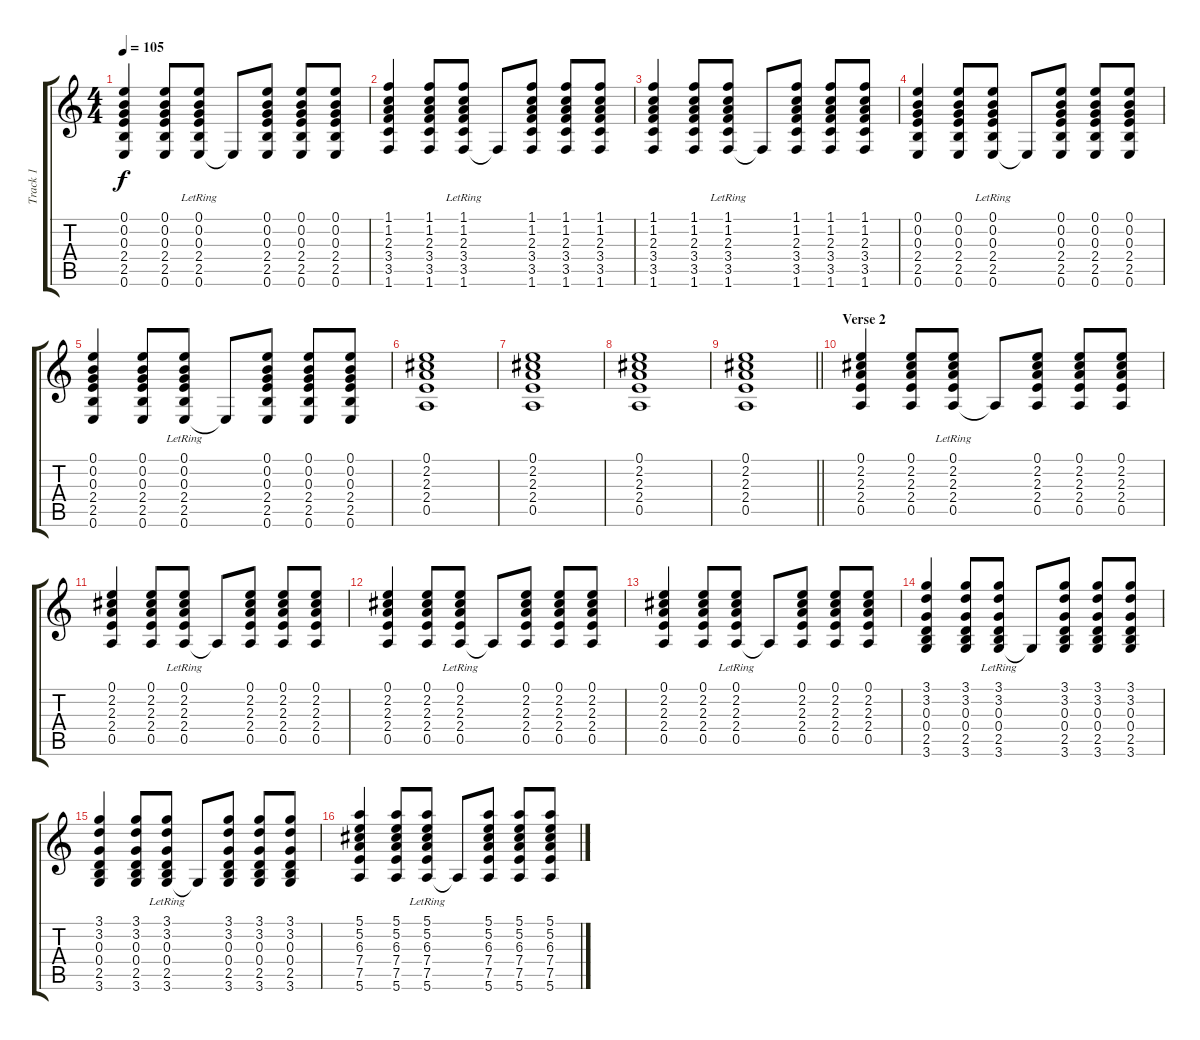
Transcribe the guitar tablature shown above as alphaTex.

\track ("Track 1" "Track 1") {instrument acousticguitarsteel}
\staff {score tabs}
\tuning (E4 B3 G3 D3 A2 E2) {hide}
\ts (4 4)
\tempo 105
\clef g2
\ks c
(0.1 0.2 0.3 2.4 2.5 0.6).4{dy f} (0.1 0.2 0.3 2.4 2.5 0.6).8 (0.1 0.2 0.3 2.4 2.5 0.6{lr}).8 0.6{t}.8 (0.1 0.2 0.3 2.4 2.5 0.6).8 (0.1 0.2 0.3 2.4 2.5 0.6).8 (0.1 0.2 0.3 2.4 2.5 0.6).8 |
(1.1 1.2 2.3 3.4 3.5 1.6).4 (1.1 1.2 2.3 3.4 3.5 1.6).8 (1.1 1.2 2.3 3.4 3.5 1.6{lr}).8 1.6{t}.8 (1.1 1.2 2.3 3.4 3.5 1.6).8 (1.1 1.2 2.3 3.4 3.5 1.6).8 (1.1 1.2 2.3 3.4 3.5 1.6).8 |
(1.1 1.2 2.3 3.4 3.5 1.6).4 (1.1 1.2 2.3 3.4 3.5 1.6).8 (1.1 1.2 2.3 3.4 3.5 1.6{lr}).8 1.6{t}.8 (1.1 1.2 2.3 3.4 3.5 1.6).8 (1.1 1.2 2.3 3.4 3.5 1.6).8 (1.1 1.2 2.3 3.4 3.5 1.6).8 |
(0.1 0.2 0.3 2.4 2.5 0.6).4 (0.1 0.2 0.3 2.4 2.5 0.6).8 (0.1 0.2 0.3 2.4 2.5 0.6{lr}).8 0.6{t}.8 (0.1 0.2 0.3 2.4 2.5 0.6).8 (0.1 0.2 0.3 2.4 2.5 0.6).8 (0.1 0.2 0.3 2.4 2.5 0.6).8 |
(0.1 0.2 0.3 2.4 2.5 0.6).4 (0.1 0.2 0.3 2.4 2.5 0.6).8 (0.1 0.2 0.3 2.4 2.5 0.6{lr}).8 0.6{t}.8 (0.1 0.2 0.3 2.4 2.5 0.6).8 (0.1 0.2 0.3 2.4 2.5 0.6).8 (0.1 0.2 0.3 2.4 2.5 0.6).8 |
(0.1 2.2 2.3 2.4 0.5).1 |
(0.1 2.2 2.3 2.4 0.5).1 |
(0.1 2.2 2.3 2.4 0.5).1 |
\barLineRight lightlight
(0.1 2.2 2.3 2.4 0.5).1 |
\section ("" "Verse 2")
(0.1 2.2 2.3 2.4 0.5).4 (0.1 2.2 2.3 2.4 0.5).8 (0.1 2.2 2.3 2.4 0.5{lr}).8 0.5{t}.8 (0.1 2.2 2.3 2.4 0.5).8 (0.1 2.2 2.3 2.4 0.5).8 (0.1 2.2 2.3 2.4 0.5).8 |
(0.1 2.2 2.3 2.4 0.5).4 (0.1 2.2 2.3 2.4 0.5).8 (0.1 2.2 2.3 2.4 0.5{lr}).8 0.5{t}.8 (0.1 2.2 2.3 2.4 0.5).8 (0.1 2.2 2.3 2.4 0.5).8 (0.1 2.2 2.3 2.4 0.5).8 |
(0.1 2.2 2.3 2.4 0.5).4 (0.1 2.2 2.3 2.4 0.5).8 (0.1 2.2 2.3 2.4 0.5{lr}).8 0.5{t}.8 (0.1 2.2 2.3 2.4 0.5).8 (0.1 2.2 2.3 2.4 0.5).8 (0.1 2.2 2.3 2.4 0.5).8 |
(0.1 2.2 2.3 2.4 0.5).4 (0.1 2.2 2.3 2.4 0.5).8 (0.1 2.2 2.3 2.4 0.5{lr}).8 0.5{t}.8 (0.1 2.2 2.3 2.4 0.5).8 (0.1 2.2 2.3 2.4 0.5).8 (0.1 2.2 2.3 2.4 0.5).8 |
(3.1 3.2 0.3 0.4 2.5 3.6).4 (3.1 3.2 0.3 0.4 2.5 3.6).8 (3.1 3.2 0.3 0.4 2.5 3.6{lr}).8 3.6{t}.8 (3.1 3.2 0.3 0.4 2.5 3.6).8 (3.1 3.2 0.3 0.4 2.5 3.6).8 (3.1 3.2 0.3 0.4 2.5 3.6).8 |
(3.1 3.2 0.3 0.4 2.5 3.6).4 (3.1 3.2 0.3 0.4 2.5 3.6).8 (3.1 3.2 0.3 0.4 2.5 3.6{lr}).8 3.6{t}.8 (3.1 3.2 0.3 0.4 2.5 3.6).8 (3.1 3.2 0.3 0.4 2.5 3.6).8 (3.1 3.2 0.3 0.4 2.5 3.6).8 |
(5.1 5.2 6.3 7.4 7.5 5.6).4 (5.1 5.2 6.3 7.4 7.5 5.6).8 (5.1 5.2 6.3 7.4 7.5 5.6{lr}).8 5.6{t}.8 (5.1 5.2 6.3 7.4 7.5 5.6).8 (5.1 5.2 6.3 7.4 7.5 5.6).8 (5.1 5.2 6.3 7.4 7.5 5.6).8
